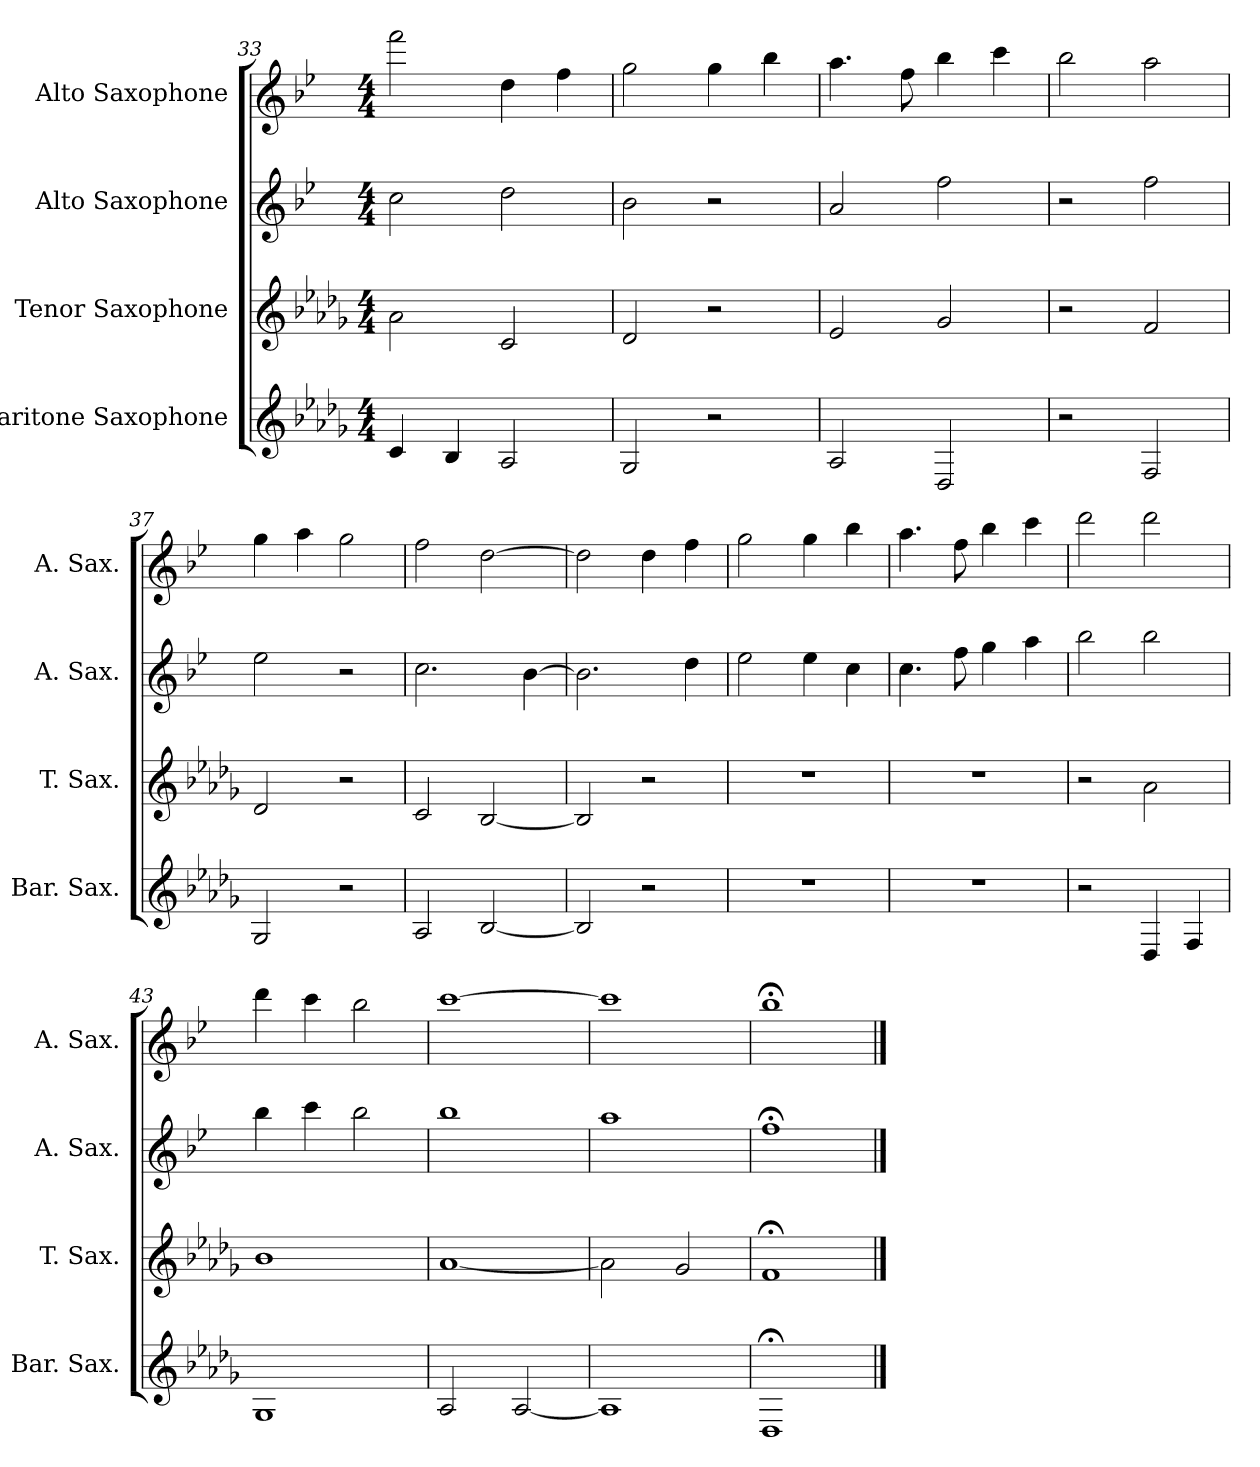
**kern	**kern	**kern	**kern
*part4	*part3	*part2	*part1
*staff4	*staff3	*staff2	*staff1
*I"Baritone Saxophone	*I"Tenor Saxophone	*I"Alto Saxophone	*I"Alto Saxophone
*I'Bar. Sax.	*I'T. Sax.	*I'A. Sax.	*I'A. Sax.
*clefG2	*clefG2	*clefG2	*clefG2
*ITrd12c21	*ITrd8c14	*ITrd5c9	*ITrd5c9
*k[b-e-a-d-g-]	*k[b-e-a-d-g-]	*k[b-e-a-d-g-]	*k[b-e-a-d-g-]
*M4/4	*M4/4	*M4/4	*M4/4
=33	=33	=33	=33
4C/	2A-\	2e-\	2aa-\
4BB-/	.	.	.
2AA-/	2C/	2f\	4f\
.	.	.	4a-\
=34	=34	=34	=34
2GG-/	2D-/	2d-\	2b-\
2r	2r	2r	4b-\
.	.	.	4dd-\
=35	=35	=35	=35
2AA-/	2E-/	2c/	4.cc\
.	.	.	8a-\
2DD-/	2G-/	2a-\	4dd-\
.	.	.	4ee-\
=36	=36	=36	=36
2r	2r	2r	2dd-\
2FF/	2F/	2a-\	2cc\
!!LO:PB:g=z
=37	=37	=37	=37
2GG-/	2D-/	2g-\	4b-\
.	.	.	4cc\
2r	2r	2r	2b-\
=38	=38	=38	=38
2AA-/	2C/	2.e-\	2a-\
[2BB-/	[2BB-/	.	[2f\
.	.	[4d-\	.
=39	=39	=39	=39
2BB-/]	2BB-/]	2.d-\]	2f\]
2r	2r	.	4f\
.	.	4f\	4a-\
=40	=40	=40	=40
1r	1r	2g-\	2b-\
.	.	4g-\	4b-\
.	.	4e-\	4dd-\
=41	=41	=41	=41
1r	1r	4.e-\	4.cc\
.	.	8a-\	8a-\
.	.	4b-\	4dd-\
.	.	4cc\	4ee-\
=42	=42	=42	=42
2r	2r	2dd-\	2ff\
4DD-/	2A-\	2dd-\	2ff\
4FF/	.	.	.
=43	=43	=43	=43
1GG-	1B-	4dd-\	4ff\
.	.	4ee-\	4ee-\
.	.	2dd-\	2dd-\
=44	=44	=44	=44
2AA-/	[1A-	1dd-	[1ee-
[2AA-/	.	.	.
=45	=45	=45	=45
1AA-]	2A-\]	1cc	1ee-]
.	2G-/	.	.
=46	=46	=46	=46
1DD-;<	1F;<	1a-;<	1dd-;<
==	==	==	==
*-	*-	*-	*-
